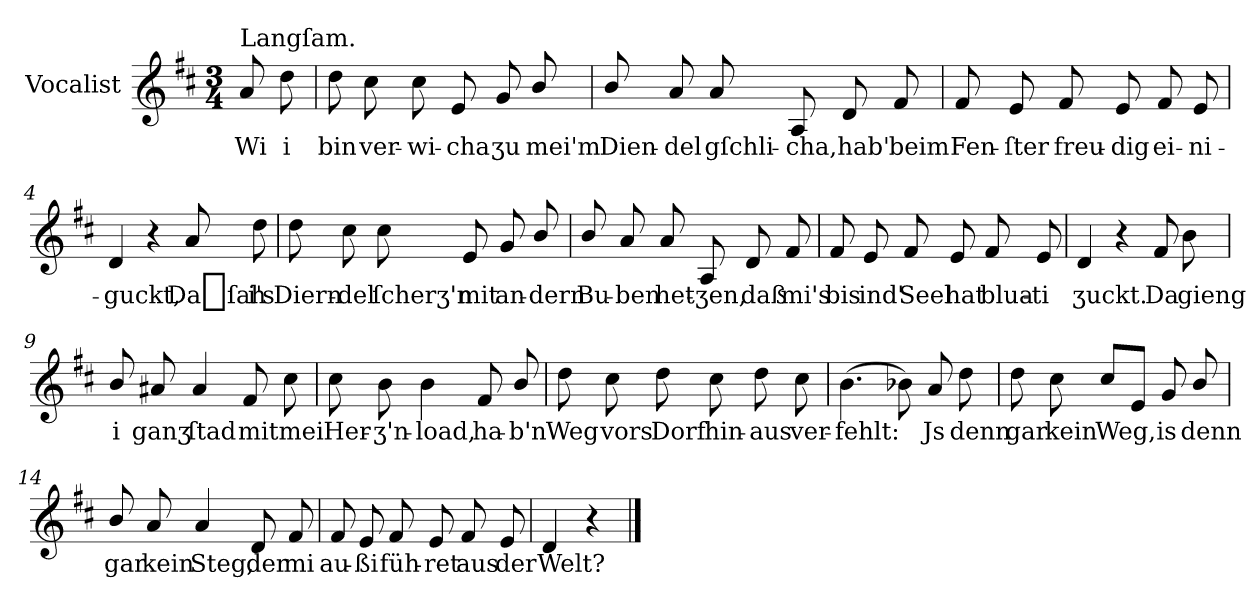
**kern	**text
*part1	*part1
*staff1	*staff1
*I"Vocalist	*
*clefG2	*
*k[f#c#]	*
*D:	*
*M3/4	*
=	=
!LO:TX:a:t=Langſam.	!
8a	Wi
8dd	i
=1	=1
8dd	bin
8cc#	ver-
8cc#	-wi-
8e	-cha
8g	ʒu
8b/	mei'm
=2	=2
8b/	Dien-
8a	-del
8a	gſchli-
8A	-cha,
8d	hab'
8f#	beim
=3	=3
8f#	Fen-
8e	-ſter
8f#	freu-
8e	-dig
8f#	ei-
8e	-ni-
=4	=4
4d	-guckt,
4r	.
8a	Da_ſah
8dd	i's
=5	=5
8dd	Diern-
8cc#	-del
8cc#	ſcherʒ'n
8e	mit
8g	an-
8b/	-dern
=6	=6
8b/	Bu-
8a	-ben
8a	het-
8A	-ʒen,
8d	daß
8f#	mi's
=7	=7
8f#	bis
8e	ind'
8f#	Seel
8e	hat
8f#	blua-
8e	-ti
=8	=8
4d	ʒuckt.
4r	.
8f#	Da
8b	gieng
=9	=9
8b/	i
8a#X	ganʒ
4a#	ſtad
8f#	mit
8cc#	mei
=10	=10
8cc#	Her-
8b	-ʒ'n-
4b	-load,
8f#	ha-
8b/	-b'n
=11	=11
8dd	Weg
8cc#	vors
8dd	Dorf
8cc#	hin-
8dd	-aus
8cc#	ver-
=12	=12
(4.b	-fehlt:
8b-X)	.
8a	Js
8dd	denn
=13	=13
8dd	gar
8cc#	kein
8cc#L	Weg,
8eJ	.
8g	is
8b/	denn
=14	=14
8b/	gar
8a	kein
4a	Steg,
8d	der
8f#	mi
=15	=15
8f#	au-
8e	-ßi
8f#	füh-
8e	-ret
8f#	aus
8e	der
=16	=16
4d	Welt?
4r	.
==	==
*-	*-
